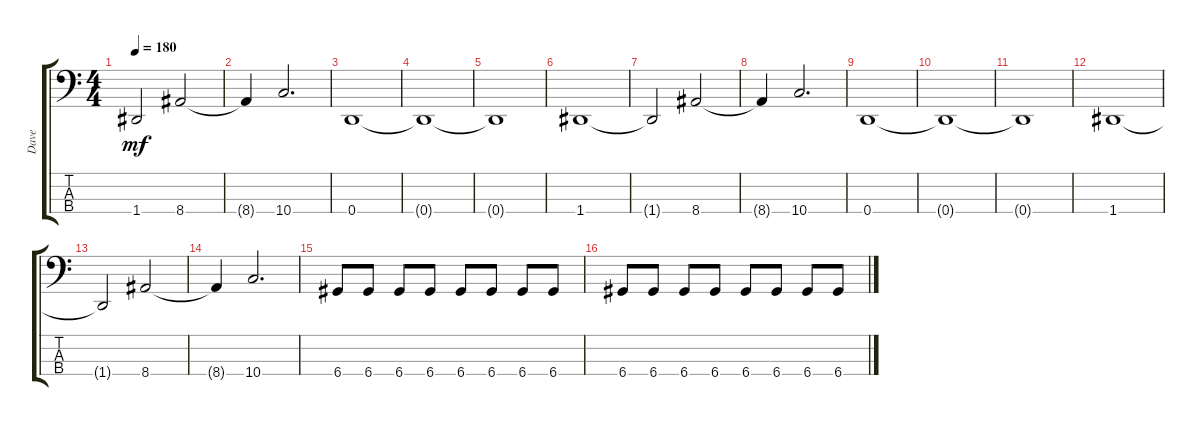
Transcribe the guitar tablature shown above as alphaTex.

\track ("Dave" "Dave") {instrument electricbasspick}
\staff {score tabs}
\tuning (F2 C2 G1 D1) {hide}
\ts (4 4)
\tempo 180
\clef f4
\ks c
1.4{t}.2{dy mf} 8.4.2 |
8.4{t}.4 10.4.2{d} |
0.4.1 |
0.4{t}.1 |
0.4{t}.1 |
1.4.1 |
1.4{t}.2 8.4.2 |
8.4{t}.4 10.4.2{d} |
0.4.1 |
0.4{t}.1 |
0.4{t}.1 |
1.4.1 |
1.4{t}.2 8.4.2 |
8.4{t}.4 10.4.2{d} |
6.4.8 6.4.8 6.4.8 6.4.8 6.4.8 6.4.8 6.4.8 6.4.8 |
6.4.8 6.4.8 6.4.8 6.4.8 6.4.8 6.4.8 6.4.8 6.4.8
